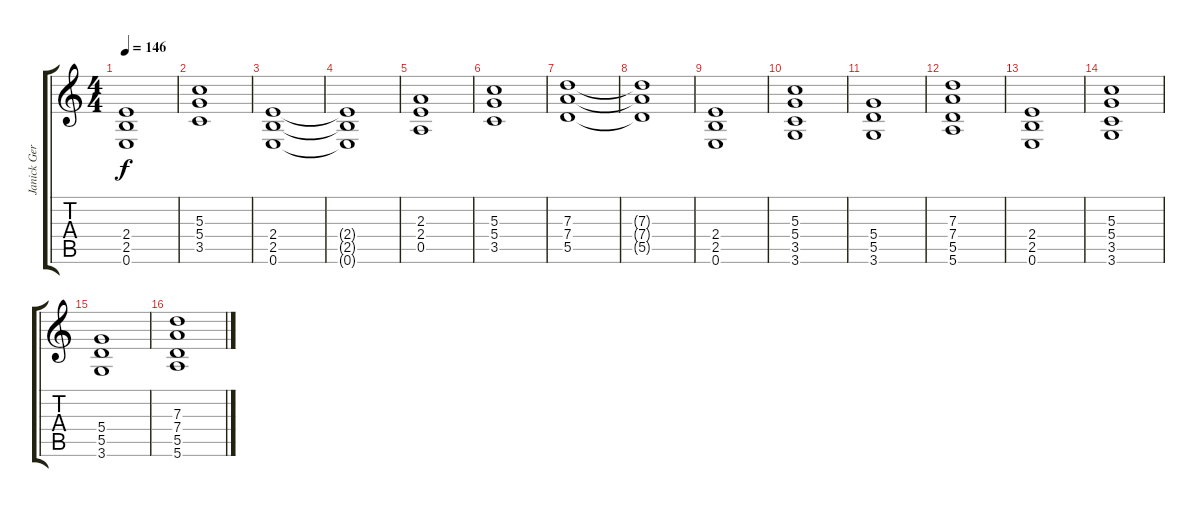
\track ("Janick Gers" "Janick Ger") {instrument distortionguitar}
\staff {score tabs}
\tuning (E4 B3 G3 D3 A2 E2) {hide}
\ts (4 4)
\tempo 146
\clef g2
\ks c
(2.4 2.5 0.6).1{dy f} |
(5.3 5.4 3.5).1 |
(2.4 2.5 0.6).1 |
(2.4{t} 2.5{t} 0.6{t}).1 |
(2.3 2.4 0.5).1 |
(5.3 5.4 3.5).1 |
(7.3 7.4 5.5).1 |
(7.3{t} 7.4{t} 5.5{t}).1 |
(2.4 2.5 0.6).1 |
(5.3 5.4 3.5 3.6).1 |
(5.4 5.5 3.6).1 |
(7.3 7.4 5.5 5.6).1 |
(2.4 2.5 0.6).1 |
(5.3 5.4 3.5 3.6).1 |
(5.4 5.5 3.6).1 |
(7.3 7.4 5.5 5.6).1
